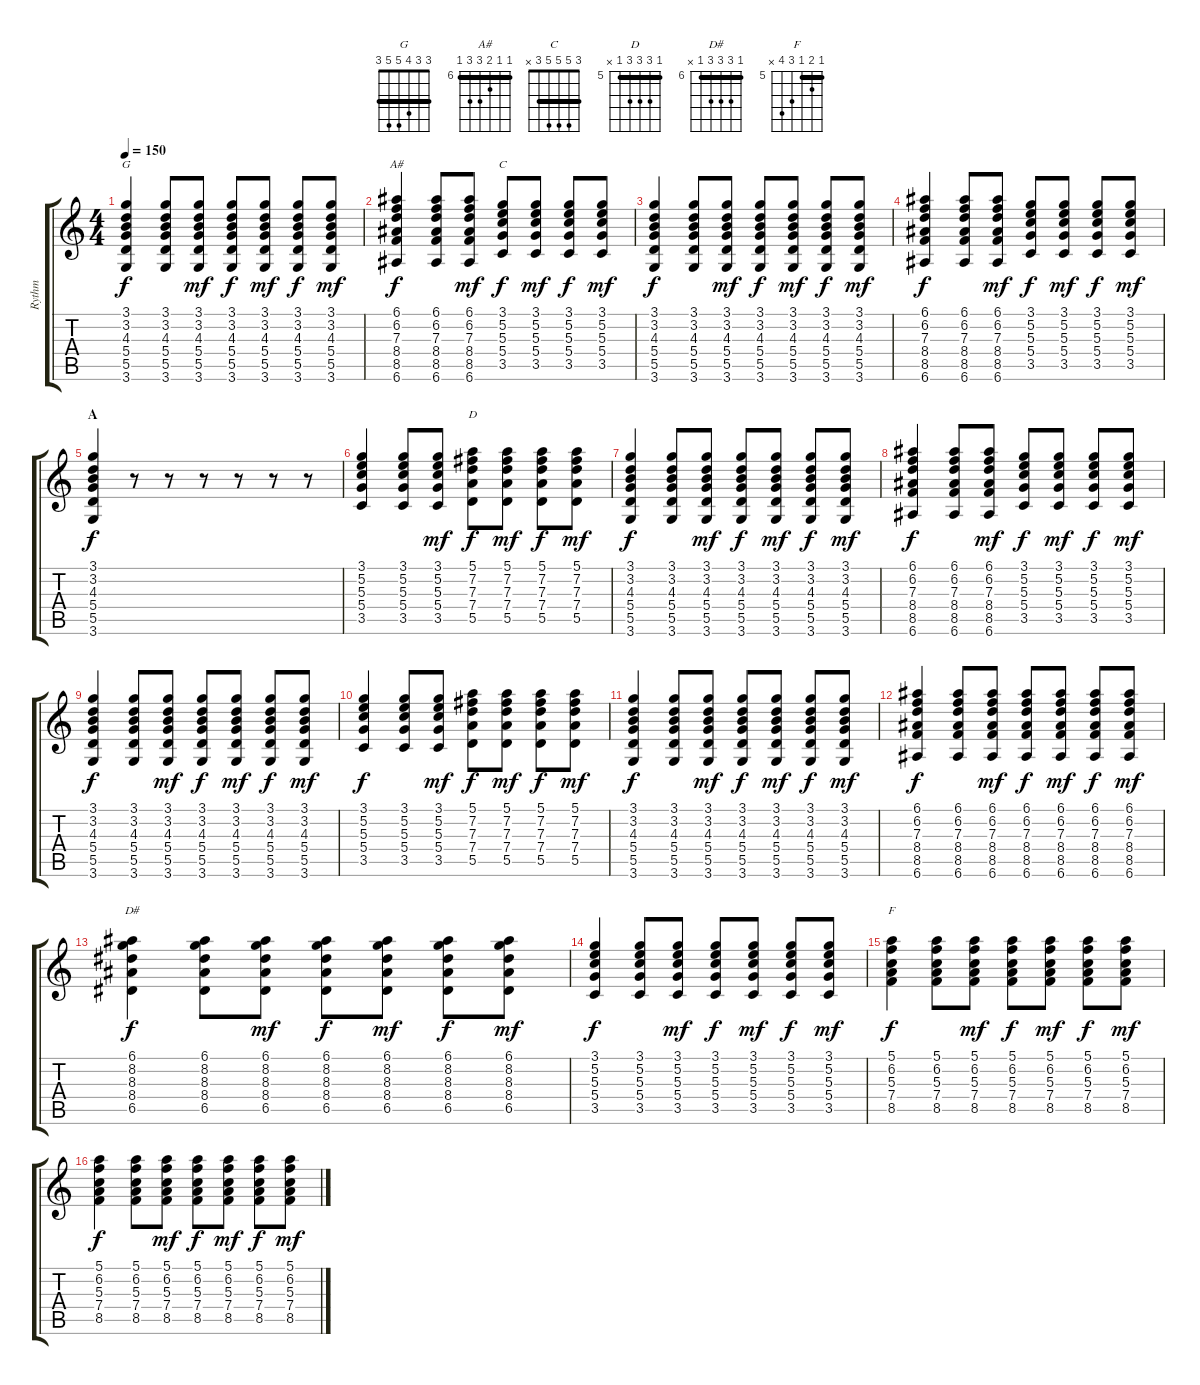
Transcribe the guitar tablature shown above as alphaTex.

\track ("Rythm" "Rythm") {instrument acousticguitarnylon}
\staff {score tabs}
\tuning (E4 B3 G3 D3 A2 E2) {hide}
\chord ("G" 3 3 4 5 5 3) {barre 3}
\chord ("A#" 6 6 7 8 8 6) {firstfret 6 barre 6}
\chord ("C" 3 5 5 5 3 x) {barre 3}
\chord ("D" 5 7 7 7 5 x) {firstfret 5 barre 5}
\chord ("D#" 6 8 8 8 6 x) {firstfret 6 barre 6}
\chord ("F" 5 6 5 7 8 x) {firstfret 5 barre 5}
\ts (4 4)
\tempo 150
\clef g2
\ks c
(3.1 3.2 4.3 5.4 5.5 3.6).4{ch "G" dy f instrument acousticguitarnylon} (3.1 3.2 4.3 5.4 5.5 3.6).8 (3.1 3.2 4.3 5.4 5.5 3.6).8{dy mf} (3.1 3.2 4.3 5.4 5.5 3.6).8{dy f} (3.1 3.2 4.3 5.4 5.5 3.6).8{dy mf} (3.1 3.2 4.3 5.4 5.5 3.6).8{dy f} (3.1 3.2 4.3 5.4 5.5 3.6).8{dy mf} |
(6.1 6.2 7.3 8.4 8.5 6.6).4{ch "A#" dy f} (6.1 6.2 7.3 8.4 8.5 6.6).8 (6.1 6.2 7.3 8.4 8.5 6.6).8{dy mf} (3.1 5.2 5.3 5.4 3.5).8{ch "C" dy f} (3.1 5.2 5.3 5.4 3.5).8{dy mf} (3.1 5.2 5.3 5.4 3.5).8{dy f} (3.1 5.2 5.3 5.4 3.5).8{dy mf} |
(3.1 3.2 4.3 5.4 5.5 3.6).4{dy f} (3.1 3.2 4.3 5.4 5.5 3.6).8 (3.1 3.2 4.3 5.4 5.5 3.6).8{dy mf} (3.1 3.2 4.3 5.4 5.5 3.6).8{dy f} (3.1 3.2 4.3 5.4 5.5 3.6).8{dy mf} (3.1 3.2 4.3 5.4 5.5 3.6).8{dy f} (3.1 3.2 4.3 5.4 5.5 3.6).8{dy mf} |
(6.1 6.2 7.3 8.4 8.5 6.6).4{dy f} (6.1 6.2 7.3 8.4 8.5 6.6).8 (6.1 6.2 7.3 8.4 8.5 6.6).8{dy mf} (3.1 5.2 5.3 5.4 3.5).8{dy f} (3.1 5.2 5.3 5.4 3.5).8{dy mf} (3.1 5.2 5.3 5.4 3.5).8{dy f} (3.1 5.2 5.3 5.4 3.5).8{dy mf} |
\section ("" "A")
(3.1 3.2 4.3 5.4 5.5 3.6).4{dy f} r.8 r.8 r.8 r.8 r.8 r.8 |
(3.1 5.2 5.3 5.4 3.5).4 (3.1 5.2 5.3 5.4 3.5).8 (3.1 5.2 5.3 5.4 3.5).8{dy mf} (5.1 7.2 7.3 7.4 5.5).8{ch "D" dy f} (5.1 7.2 7.3 7.4 5.5).8{dy mf} (5.1 7.2 7.3 7.4 5.5).8{dy f} (5.1 7.2 7.3 7.4 5.5).8{dy mf} |
(3.1 3.2 4.3 5.4 5.5 3.6).4{dy f} (3.1 3.2 4.3 5.4 5.5 3.6).8 (3.1 3.2 4.3 5.4 5.5 3.6).8{dy mf} (3.1 3.2 4.3 5.4 5.5 3.6).8{dy f} (3.1 3.2 4.3 5.4 5.5 3.6).8{dy mf} (3.1 3.2 4.3 5.4 5.5 3.6).8{dy f} (3.1 3.2 4.3 5.4 5.5 3.6).8{dy mf} |
(6.1 6.2 7.3 8.4 8.5 6.6).4{dy f} (6.1 6.2 7.3 8.4 8.5 6.6).8 (6.1 6.2 7.3 8.4 8.5 6.6).8{dy mf} (3.1 5.2 5.3 5.4 3.5).8{dy f} (3.1 5.2 5.3 5.4 3.5).8{dy mf} (3.1 5.2 5.3 5.4 3.5).8{dy f} (3.1 5.2 5.3 5.4 3.5).8{dy mf} |
(3.1 3.2 4.3 5.4 5.5 3.6).4{dy f} (3.1 3.2 4.3 5.4 5.5 3.6).8 (3.1 3.2 4.3 5.4 5.5 3.6).8{dy mf} (3.1 3.2 4.3 5.4 5.5 3.6).8{dy f} (3.1 3.2 4.3 5.4 5.5 3.6).8{dy mf} (3.1 3.2 4.3 5.4 5.5 3.6).8{dy f} (3.1 3.2 4.3 5.4 5.5 3.6).8{dy mf} |
(3.1 5.2 5.3 5.4 3.5).4{dy f} (3.1 5.2 5.3 5.4 3.5).8 (3.1 5.2 5.3 5.4 3.5).8{dy mf} (5.1 7.2 7.3 7.4 5.5).8{dy f} (5.1 7.2 7.3 7.4 5.5).8{dy mf} (5.1 7.2 7.3 7.4 5.5).8{dy f} (5.1 7.2 7.3 7.4 5.5).8{dy mf} |
(3.1 3.2 4.3 5.4 5.5 3.6).4{dy f} (3.1 3.2 4.3 5.4 5.5 3.6).8 (3.1 3.2 4.3 5.4 5.5 3.6).8{dy mf} (3.1 3.2 4.3 5.4 5.5 3.6).8{dy f} (3.1 3.2 4.3 5.4 5.5 3.6).8{dy mf} (3.1 3.2 4.3 5.4 5.5 3.6).8{dy f} (3.1 3.2 4.3 5.4 5.5 3.6).8{dy mf} |
(6.1 6.2 7.3 8.4 8.5 6.6).4{dy f} (6.1 6.2 7.3 8.4 8.5 6.6).8 (6.1 6.2 7.3 8.4 8.5 6.6).8{dy mf} (6.1 6.2 7.3 8.4 8.5 6.6).8{dy f} (6.1 6.2 7.3 8.4 8.5 6.6).8{dy mf} (6.1 6.2 7.3 8.4 8.5 6.6).8{dy f} (6.1 6.2 7.3 8.4 8.5 6.6).8{dy mf} |
(6.1 8.2 8.3 8.4 6.5).4{ch "D#" dy f} (6.1 8.2 8.3 8.4 6.5).8 (6.1 8.2 8.3 8.4 6.5).8{dy mf} (6.1 8.2 8.3 8.4 6.5).8{dy f} (6.1 8.2 8.3 8.4 6.5).8{dy mf} (6.1 8.2 8.3 8.4 6.5).8{dy f} (6.1 8.2 8.3 8.4 6.5).8{dy mf} |
(3.1 5.2 5.3 5.4 3.5).4{dy f} (3.1 5.2 5.3 5.4 3.5).8 (3.1 5.2 5.3 5.4 3.5).8{dy mf} (3.1 5.2 5.3 5.4 3.5).8{dy f} (3.1 5.2 5.3 5.4 3.5).8{dy mf} (3.1 5.2 5.3 5.4 3.5).8{dy f} (3.1 5.2 5.3 5.4 3.5).8{dy mf} |
(5.1 6.2 5.3 7.4 8.5).4{ch "F" dy f} (5.1 6.2 5.3 7.4 8.5).8 (5.1 6.2 5.3 7.4 8.5).8{dy mf} (5.1 6.2 5.3 7.4 8.5).8{dy f} (5.1 6.2 5.3 7.4 8.5).8{dy mf} (5.1 6.2 5.3 7.4 8.5).8{dy f} (5.1 6.2 5.3 7.4 8.5).8{dy mf} |
(5.1 6.2 5.3 7.4 8.5).4{dy f} (5.1 6.2 5.3 7.4 8.5).8 (5.1 6.2 5.3 7.4 8.5).8{dy mf} (5.1 6.2 5.3 7.4 8.5).8{dy f} (5.1 6.2 5.3 7.4 8.5).8{dy mf} (5.1 6.2 5.3 7.4 8.5).8{dy f} (5.1 6.2 5.3 7.4 8.5).8{dy mf}
